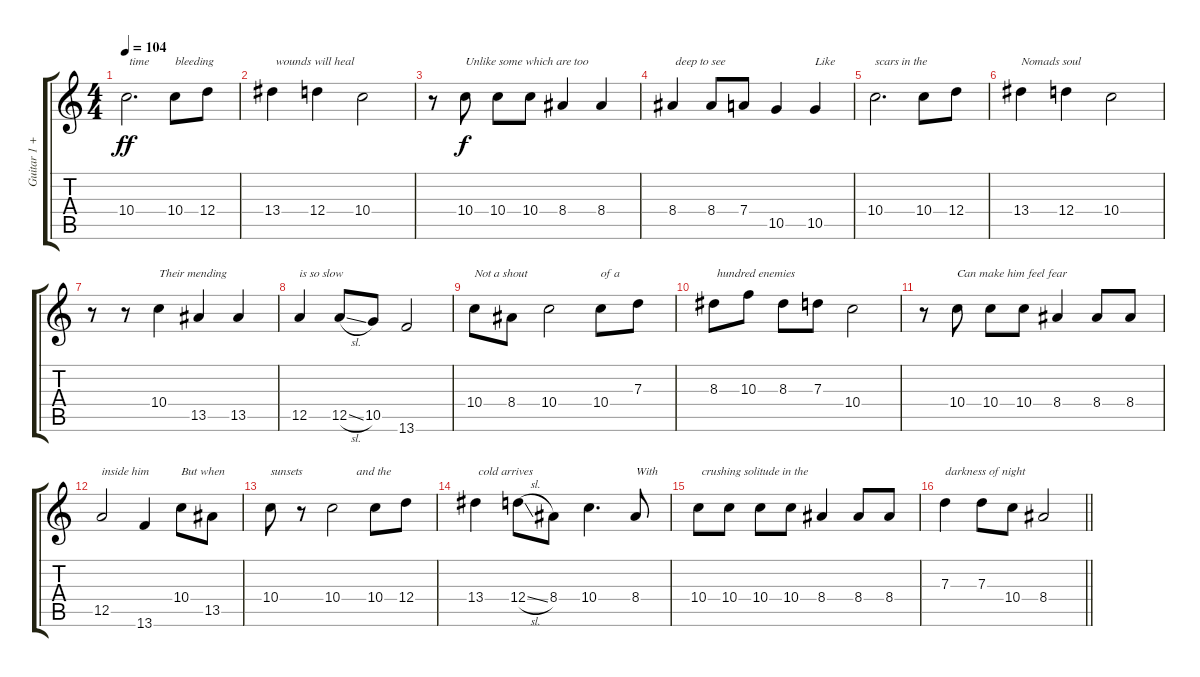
\track ("Guitar 1 + Voice" "Guitar 1 +") {instrument acousticguitarsteel}
\staff {score tabs}
\tuning (E4 B3 G3 D3 A2 E2) {hide}
\ts (4 4)
\tempo 104
\clef g2
\ks c
10.4.2{d txt " time" dy ff} 10.4.8{txt "bleeding"} 12.4.8 |
13.4.4{txt " wounds will heal"} 12.4.4 10.4.2 |
r.8 10.4.8{txt "Unlike some which are too" dy f} 10.4.8 10.4.8 8.4.4 8.4.4 |
8.4.4{txt " deep to see "} 8.4.8 7.4.8 10.5.4 10.5.4{txt "Like"} |
10.4.2{d txt "scars in the "} 10.4.8 12.4.8 |
13.4.4{txt "Nomads soul"} 12.4.4 10.4.2 |
r.8 r.8 10.4.4{txt "Their mending "} 13.5.4 13.5.4 |
12.5.4{txt "is so slow"} 12.5{sl}.8 10.5.8 13.6.2 |
10.4.8{txt "Not a shout"} 8.4.8 10.4.2 10.4.8{txt "of a"} 7.3.8 |
8.3.8{txt " hundred enemies"} 10.3.8 8.3.8 7.3.8 10.4.2 |
r.8 10.4.8{txt "Can make him feel fear "} 10.4.8 10.4.8 8.4.4 8.4.8 8.4.8 |
12.5.2{txt "inside him"} 13.6.4 10.4.8{txt "But when"} 13.5.8 |
10.4.8{txt "sunsets                  and the"} r.8 10.4.2 10.4.8 12.4.8 |
13.4.4{txt " cold arrives"} 12.4{sl}.8 8.4.8 10.4.4{d} 8.4.8{txt "With"} |
10.4.8{txt " crushing solitude in the "} 10.4.8 10.4.8 10.4.8 8.4.4 8.4.8 8.4.8 |
\barLineRight lightlight
7.3.4{txt "darkness of night"} 7.3.8 10.4.8 8.4.2
